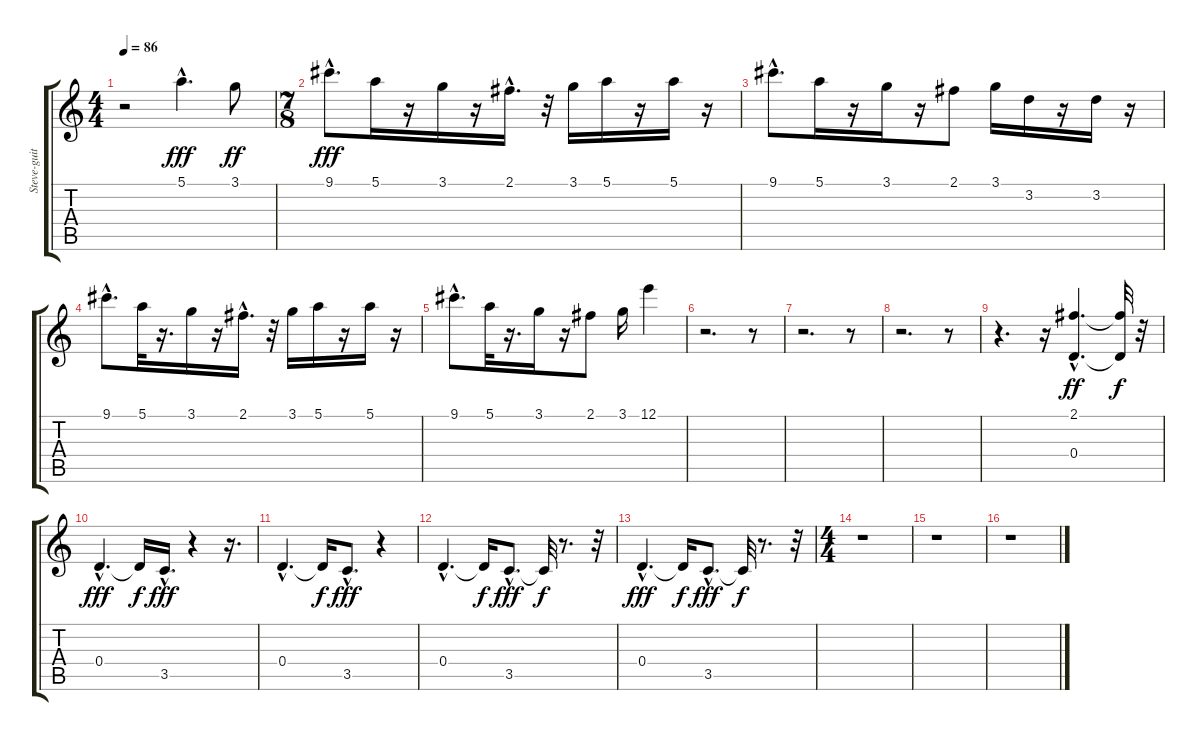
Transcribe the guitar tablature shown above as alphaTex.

\track ("Steve-guitar" "Steve-guit") {instrument distortionguitar}
\staff {score tabs}
\tuning (E4 B3 G3 D3 A2 E2) {hide}
\ts (4 4)
\tempo 86
\clef g2
\ks c
r.2{dy f} 5.1{hac}.4{d dy fff} 3.1.8{dy ff} |
\ts (7 8)
9.1{hac}.8{d dy fff} 5.1.16 r.16 3.1.16 r.16 2.1{hac}.16{d} r.32 3.1.16 5.1.16 r.16 5.1.16 r.16 |
9.1{hac}.8{d} 5.1.16 r.16 3.1.16 r.16 2.1.8 3.1.16 3.2.16 r.16 3.2.16 r.16 |
9.1{hac}.8{d} 5.1.32 r.16{d} 3.1.16 r.16 2.1{hac}.16{d} r.32 3.1.16 5.1.16 r.16 5.1.16 r.16 |
9.1{hac}.8{d} 5.1.32 r.16{d} 3.1.16 r.16 2.1.8 3.1.16 12.1.4 |
r.2{d} r.8 |
r.2{d} r.8 |
r.2{d} r.8 |
r.4{d} r.16 (2.1{hac} 0.4{hac}).4{d dy ff volume 16} (2.1{t} 0.4{t}).32{dy f} r.32 |
0.4{hac}.4{d dy fff} 0.4{t}.16{dy f} 3.5{hac}.16{d dy fff} r.4 r.16{d} |
0.4{hac}.4{d} 0.4{t}.16{dy f} 3.5{hac}.8{d dy fff} r.4 |
0.4{hac}.4{d} 0.4{t}.16{dy f} 3.5{hac}.8{d dy fff} 3.5{t}.32{dy f} r.8{d} r.32 |
0.4{hac}.4{d dy fff} 0.4{t}.16{dy f} 3.5{hac}.8{d dy fff} 3.5{t}.32{dy f} r.8{d} r.32 |
\ts (4 4)
r.1 |
r.1 |
r.1
